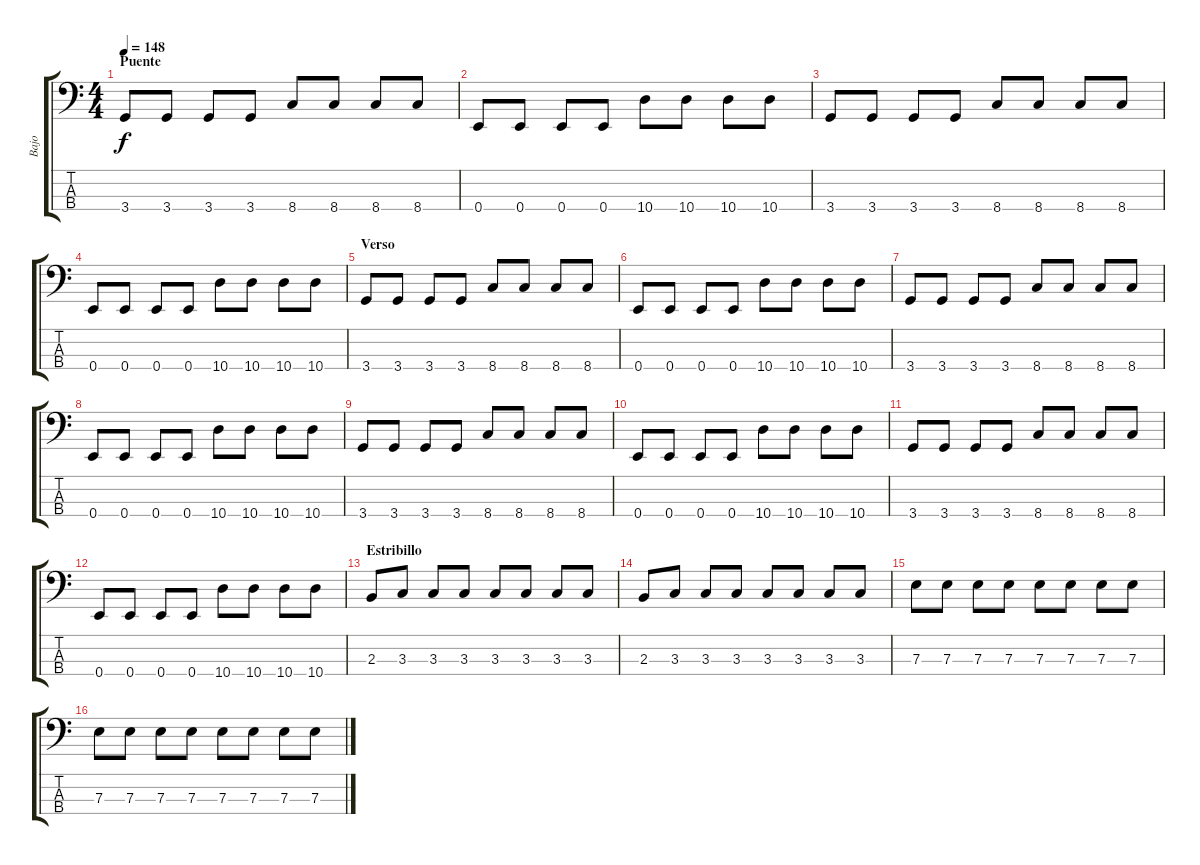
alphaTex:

\track ("Bajo" "Bajo") {instrument electricbassfinger}
\staff {score tabs}
\tuning (G2 D2 A1 E1) {hide}
\ts (4 4)
\section ("" "Puente")
\tempo 148
\clef f4
\ks c
3.4.8{dy f} 3.4.8 3.4.8 3.4.8 8.4.8 8.4.8 8.4.8 8.4.8 |
0.4.8 0.4.8 0.4.8 0.4.8 10.4.8 10.4.8 10.4.8 10.4.8 |
3.4.8 3.4.8 3.4.8 3.4.8 8.4.8 8.4.8 8.4.8 8.4.8 |
0.4.8 0.4.8 0.4.8 0.4.8 10.4.8 10.4.8 10.4.8 10.4.8 |
\section ("" "Verso")
3.4.8 3.4.8 3.4.8 3.4.8 8.4.8 8.4.8 8.4.8 8.4.8 |
0.4.8 0.4.8 0.4.8 0.4.8 10.4.8 10.4.8 10.4.8 10.4.8 |
3.4.8 3.4.8 3.4.8 3.4.8 8.4.8 8.4.8 8.4.8 8.4.8 |
0.4.8 0.4.8 0.4.8 0.4.8 10.4.8 10.4.8 10.4.8 10.4.8 |
3.4.8 3.4.8 3.4.8 3.4.8 8.4.8 8.4.8 8.4.8 8.4.8 |
0.4.8 0.4.8 0.4.8 0.4.8 10.4.8 10.4.8 10.4.8 10.4.8 |
3.4.8 3.4.8 3.4.8 3.4.8 8.4.8 8.4.8 8.4.8 8.4.8 |
0.4.8 0.4.8 0.4.8 0.4.8 10.4.8 10.4.8 10.4.8 10.4.8 |
\section ("" "Estribillo")
2.3.8 3.3.8 3.3.8 3.3.8 3.3.8 3.3.8 3.3.8 3.3.8 |
2.3.8 3.3.8 3.3.8 3.3.8 3.3.8 3.3.8 3.3.8 3.3.8 |
7.3.8 7.3.8 7.3.8 7.3.8 7.3.8 7.3.8 7.3.8 7.3.8 |
7.3.8 7.3.8 7.3.8 7.3.8 7.3.8 7.3.8 7.3.8 7.3.8
